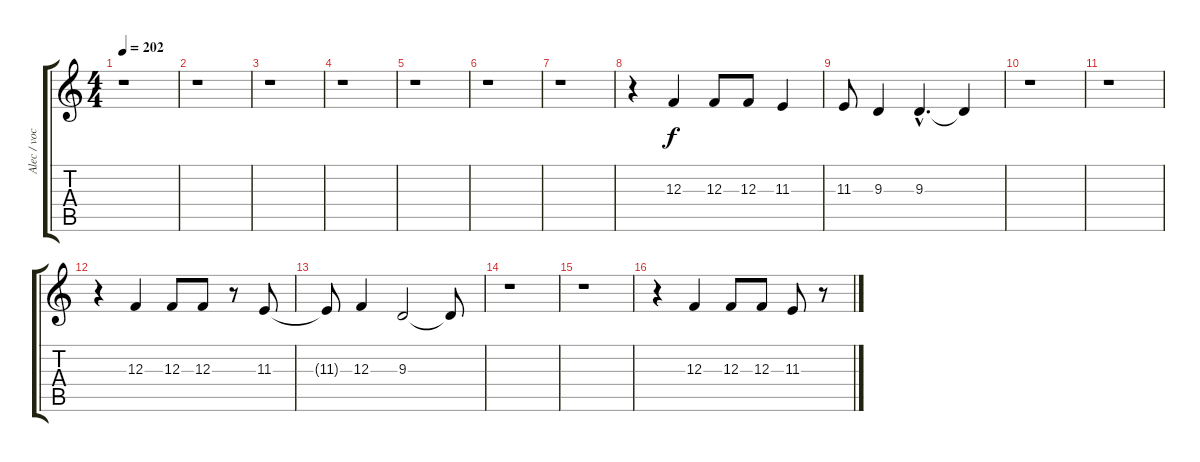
\track ("Alec / vocals" "Alec / voc") {instrument lead1square}
\staff {score tabs}
\tuning (D4 A3 F3 C3 G2 D2) {hide}
\ts (4 4)
\tempo 202
\clef g2
\ks c
r.1{dy f} |
r.1 |
r.1 |
r.1 |
r.1 |
r.1 |
r.1 |
r.4 12.3.4 12.3.8 12.3.8 11.3.4 |
11.3.8 9.3.4 9.3{hac}.4{d} 9.3{t}.4 |
r.1 |
r.1 |
r.4 12.3.4 12.3.8 12.3.8 r.8 11.3.8 |
11.3{t}.8 12.3.4 9.3.2 9.3{t}.8 |
r.1 |
r.1 |
r.4 12.3.4 12.3.8 12.3.8 11.3.8 r.8
